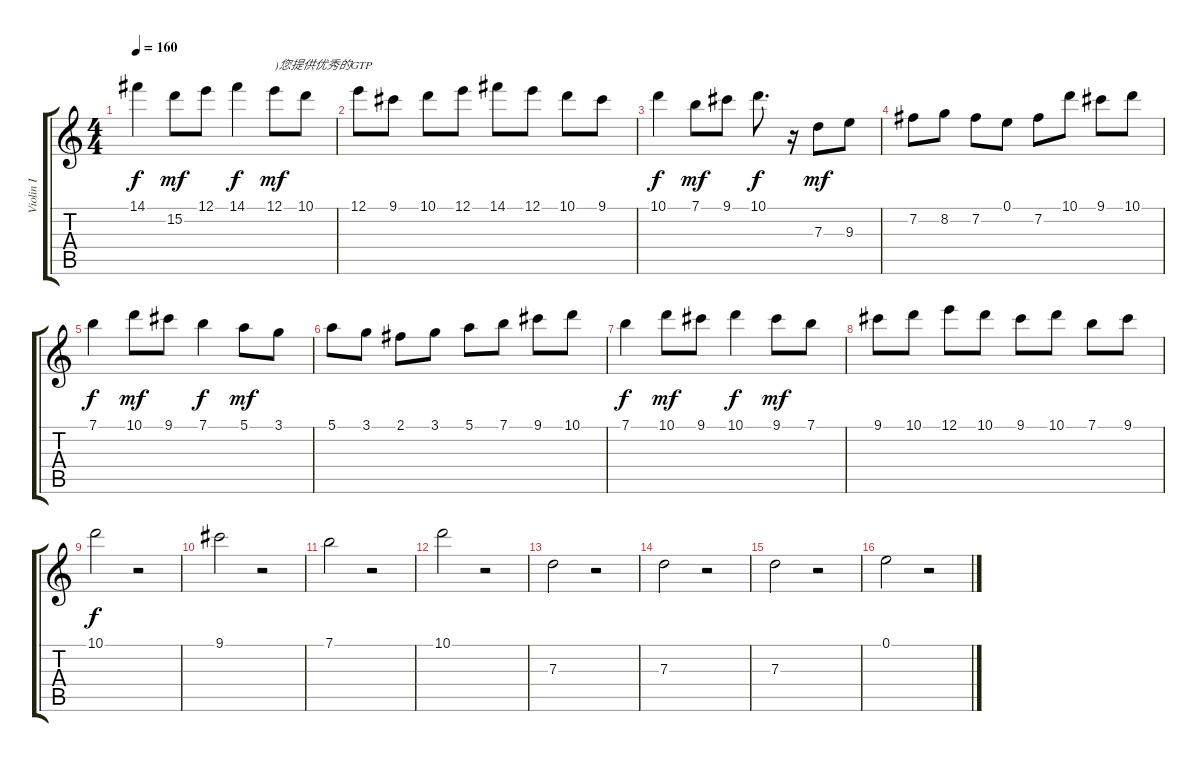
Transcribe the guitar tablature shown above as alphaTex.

\track ("Violin I" "Violin I") {instrument acousticguitarnylon}
\staff {score tabs}
\tuning (E4 B3 G3 D3 A2 E2) {hide}
\ts (4 4)
\tempo 160
\clef g2
\ks c
14.1.4{dy f} 15.2.8{dy mf} 12.1.8 14.1.4{dy f} 12.1.8{txt ")您提供优秀的GTP" dy mf} 10.1.8 |
12.1.8 9.1.8 10.1.8 12.1.8 14.1.8 12.1.8 10.1.8 9.1.8 |
10.1.4{dy f} 7.1.8{dy mf} 9.1.8 10.1.8{d dy f} r.16 7.3.8{dy mf} 9.3.8 |
7.2.8 8.2.8 7.2.8 0.1.8 7.2.8 10.1.8 9.1.8 10.1.8 |
7.1.4{dy f} 10.1.8{dy mf} 9.1.8 7.1.4{dy f} 5.1.8{dy mf} 3.1.8 |
5.1.8 3.1.8 2.1.8 3.1.8 5.1.8 7.1.8 9.1.8 10.1.8 |
7.1.4{dy f} 10.1.8{dy mf} 9.1.8 10.1.4{dy f} 9.1.8{dy mf} 7.1.8 |
9.1.8 10.1.8 12.1.8 10.1.8 9.1.8 10.1.8 7.1.8 9.1.8 |
10.1.2{dy f} r.2 |
9.1.2 r.2 |
7.1.2 r.2 |
10.1.2 r.2 |
7.3.2 r.2 |
7.3.2 r.2 |
7.3.2 r.2 |
0.1.2 r.2
